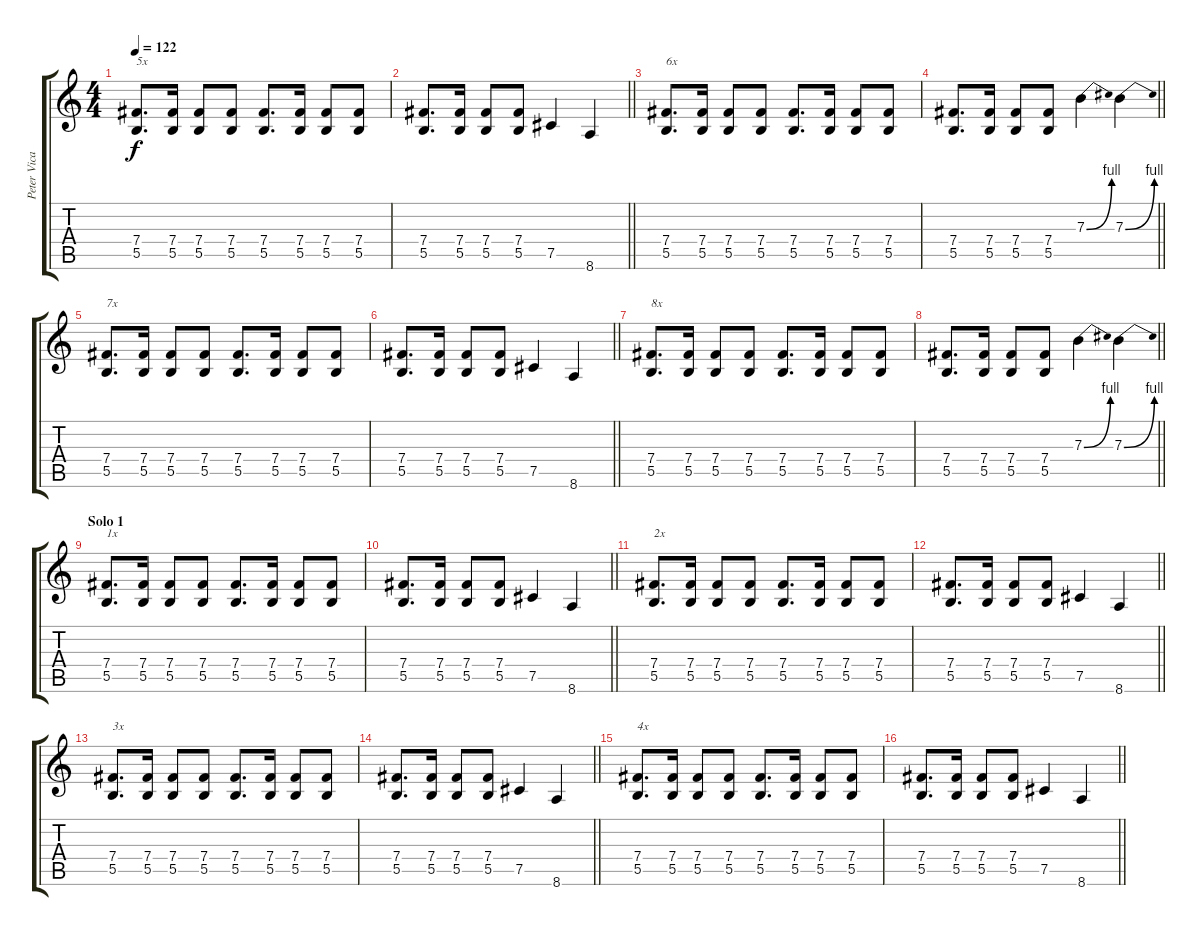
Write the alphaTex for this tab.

\track ("Peter Vicar" "Peter Vica") {instrument distortionguitar}
\staff {score tabs}
\tuning (Db4 Ab3 E3 B2 Gb2 Db2) {hide}
\ts (4 4)
\tempo 122
\clef g2
\ks c
(7.4 5.5).8{d txt "5x" dy f} (7.4 5.5).16 (7.4 5.5).8 (7.4 5.5).8 (7.4 5.5).8{d} (7.4 5.5).16 (7.4 5.5).8 (7.4 5.5).8 |
\barLineRight lightlight
(7.4 5.5).8{d} (7.4 5.5).16 (7.4 5.5).8 (7.4 5.5).8 7.5.4 8.6.4 |
(7.4 5.5).8{d txt "6x"} (7.4 5.5).16 (7.4 5.5).8 (7.4 5.5).8 (7.4 5.5).8{d} (7.4 5.5).16 (7.4 5.5).8 (7.4 5.5).8 |
\barLineRight lightlight
(7.4 5.5).8{d} (7.4 5.5).16 (7.4 5.5).8 (7.4 5.5).8 7.3{be (bend 0 0 60 4)}.4 7.3{be (bend 0 0 60 4)}.4 |
(7.4 5.5).8{d txt "7x"} (7.4 5.5).16 (7.4 5.5).8 (7.4 5.5).8 (7.4 5.5).8{d} (7.4 5.5).16 (7.4 5.5).8 (7.4 5.5).8 |
\barLineRight lightlight
(7.4 5.5).8{d} (7.4 5.5).16 (7.4 5.5).8 (7.4 5.5).8 7.5.4 8.6.4 |
(7.4 5.5).8{d txt "8x"} (7.4 5.5).16 (7.4 5.5).8 (7.4 5.5).8 (7.4 5.5).8{d} (7.4 5.5).16 (7.4 5.5).8 (7.4 5.5).8 |
\barLineRight lightlight
(7.4 5.5).8{d} (7.4 5.5).16 (7.4 5.5).8 (7.4 5.5).8 7.3{be (bend 0 0 60 4)}.4 7.3{be (bend 0 0 60 4)}.4 |
\section ("" "Solo 1")
(7.4 5.5).8{d txt "1x"} (7.4 5.5).16 (7.4 5.5).8 (7.4 5.5).8 (7.4 5.5).8{d} (7.4 5.5).16 (7.4 5.5).8 (7.4 5.5).8 |
\barLineRight lightlight
(7.4 5.5).8{d} (7.4 5.5).16 (7.4 5.5).8 (7.4 5.5).8 7.5.4 8.6.4 |
(7.4 5.5).8{d txt "2x"} (7.4 5.5).16 (7.4 5.5).8 (7.4 5.5).8 (7.4 5.5).8{d} (7.4 5.5).16 (7.4 5.5).8 (7.4 5.5).8 |
\barLineRight lightlight
(7.4 5.5).8{d} (7.4 5.5).16 (7.4 5.5).8 (7.4 5.5).8 7.5.4 8.6.4 |
(7.4 5.5).8{d txt "3x"} (7.4 5.5).16 (7.4 5.5).8 (7.4 5.5).8 (7.4 5.5).8{d} (7.4 5.5).16 (7.4 5.5).8 (7.4 5.5).8 |
\barLineRight lightlight
(7.4 5.5).8{d} (7.4 5.5).16 (7.4 5.5).8 (7.4 5.5).8 7.5.4 8.6.4 |
(7.4 5.5).8{d txt "4x"} (7.4 5.5).16 (7.4 5.5).8 (7.4 5.5).8 (7.4 5.5).8{d} (7.4 5.5).16 (7.4 5.5).8 (7.4 5.5).8 |
\barLineRight lightlight
(7.4 5.5).8{d} (7.4 5.5).16 (7.4 5.5).8 (7.4 5.5).8 7.5.4 8.6.4
